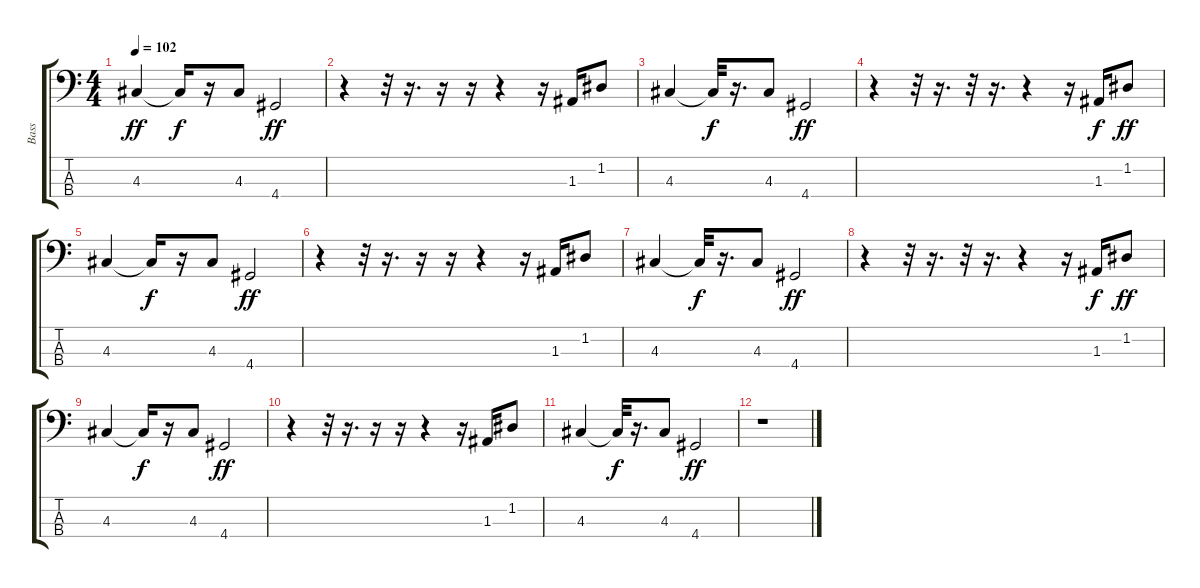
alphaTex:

\track ("Bass" "Bass") {instrument fretlessbass}
\staff {score tabs}
\tuning (G2 D2 A1 E1) {hide}
\ts (4 4)
\tempo 102
\clef f4
\ks c
4.3.4{dy ff} 4.3{t}.16{dy f} r.16 4.3.8 4.4.2{dy ff} |
r.4 r.32 r.16{d} r.16 r.16 r.4 r.16 1.3.16 1.2.8 |
4.3.4 4.3{t}.32{dy f} r.16{d} 4.3.8 4.4.2{dy ff} |
r.4 r.32 r.16{d} r.32 r.16{d} r.4 r.16 1.3.16{dy f} 1.2.8{dy ff} |
4.3.4 4.3{t}.16{dy f} r.16 4.3.8 4.4.2{dy ff} |
r.4 r.32 r.16{d} r.16 r.16 r.4 r.16 1.3.16 1.2.8 |
4.3.4 4.3{t}.32{dy f} r.16{d} 4.3.8 4.4.2{dy ff} |
r.4 r.32 r.16{d} r.32 r.16{d} r.4 r.16 1.3.16{dy f} 1.2.8{dy ff} |
4.3.4 4.3{t}.16{dy f} r.16 4.3.8 4.4.2{dy ff} |
r.4 r.32 r.16{d} r.16 r.16 r.4 r.16 1.3.16 1.2.8 |
4.3.4 4.3{t}.32{dy f} r.16{d} 4.3.8 4.4.2{dy ff} |
r.1
